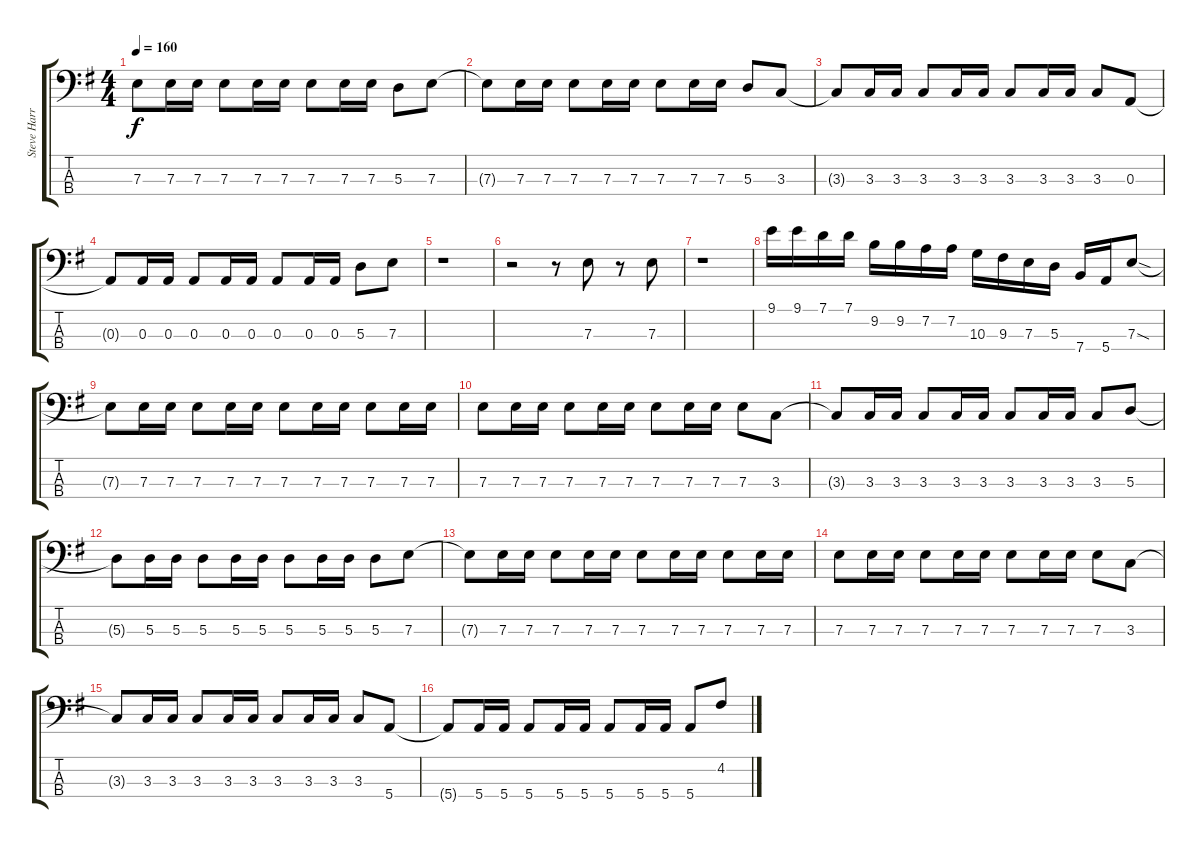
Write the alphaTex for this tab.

\track ("Steve Harris" "Steve Harr") {instrument electricbasspick}
\staff {score tabs}
\tuning (G2 D2 A1 E1) {hide}
\ts (4 4)
\tempo 160
\clef f4
\ks g
7.3{t}.8{dy f} 7.3.16 7.3.16 7.3.8 7.3.16 7.3.16 7.3.8 7.3.16 7.3.16 5.3.8 7.3.8 |
7.3{t}.8 7.3.16 7.3.16 7.3.8 7.3.16 7.3.16 7.3.8 7.3.16 7.3.16 5.3.8 3.3.8 |
3.3{t}.8 3.3.16 3.3.16 3.3.8 3.3.16 3.3.16 3.3.8 3.3.16 3.3.16 3.3.8 0.3.8 |
0.3{t}.8 0.3.16 0.3.16 0.3.8 0.3.16 0.3.16 0.3.8 0.3.16 0.3.16 5.3.8 7.3.8 |
r.1 |
r.2 r.8 7.3.8 r.8 7.3.8 |
r.1 |
9.1.16 9.1.16 7.1.16 7.1.16 9.2.16 9.2.16 7.2.16 7.2.16 10.3.16 9.3.16 7.3.16 5.3.16 7.4.16 5.4.16 7.3{sod}.8 |
7.3{t}.8 7.3.16 7.3.16 7.3.8 7.3.16 7.3.16 7.3.8 7.3.16 7.3.16 7.3.8 7.3.16 7.3.16 |
7.3.8 7.3.16 7.3.16 7.3.8 7.3.16 7.3.16 7.3.8 7.3.16 7.3.16 7.3.8 3.3.8 |
3.3{t}.8 3.3.16 3.3.16 3.3.8 3.3.16 3.3.16 3.3.8 3.3.16 3.3.16 3.3.8 5.3.8 |
5.3{t}.8 5.3.16 5.3.16 5.3.8 5.3.16 5.3.16 5.3.8 5.3.16 5.3.16 5.3.8 7.3.8 |
7.3{t}.8 7.3.16 7.3.16 7.3.8 7.3.16 7.3.16 7.3.8 7.3.16 7.3.16 7.3.8 7.3.16 7.3.16 |
7.3.8 7.3.16 7.3.16 7.3.8 7.3.16 7.3.16 7.3.8 7.3.16 7.3.16 7.3.8 3.3.8 |
3.3{t}.8 3.3.16 3.3.16 3.3.8 3.3.16 3.3.16 3.3.8 3.3.16 3.3.16 3.3.8 5.4.8 |
5.4{t}.8 5.4.16 5.4.16 5.4.8 5.4.16 5.4.16 5.4.8 5.4.16 5.4.16 5.4.8 4.2.8
